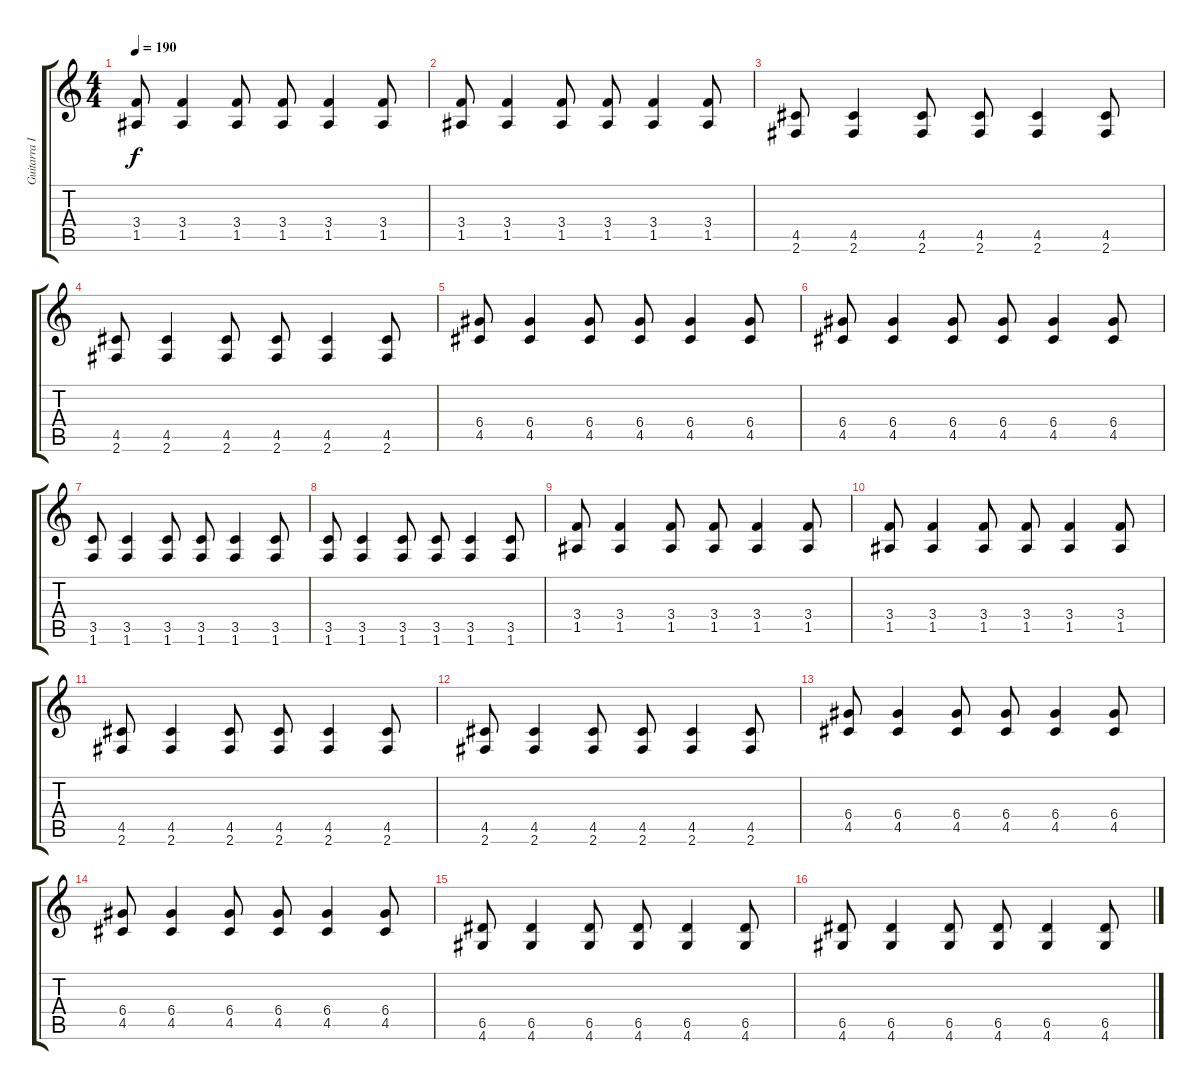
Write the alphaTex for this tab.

\track ("Guitarra II" "Guitarra I") {instrument distortionguitar}
\staff {score tabs}
\tuning (E4 B3 G3 D3 A2 E2) {hide}
\ts (4 4)
\tempo 190
\clef g2
\ks c
(3.4 1.5).8{dy f} (3.4 1.5).4 (3.4 1.5).8 (3.4 1.5).8 (3.4 1.5).4 (3.4 1.5).8 |
(3.4 1.5).8 (3.4 1.5).4 (3.4 1.5).8 (3.4 1.5).8 (3.4 1.5).4 (3.4 1.5).8 |
(4.5 2.6).8 (4.5 2.6).4 (4.5 2.6).8 (4.5 2.6).8 (4.5 2.6).4 (4.5 2.6).8 |
(4.5 2.6).8 (4.5 2.6).4 (4.5 2.6).8 (4.5 2.6).8 (4.5 2.6).4 (4.5 2.6).8 |
(6.4 4.5).8 (6.4 4.5).4 (6.4 4.5).8 (6.4 4.5).8 (6.4 4.5).4 (6.4 4.5).8 |
(6.4 4.5).8 (6.4 4.5).4 (6.4 4.5).8 (6.4 4.5).8 (6.4 4.5).4 (6.4 4.5).8 |
(3.5 1.6).8 (3.5 1.6).4 (3.5 1.6).8 (3.5 1.6).8 (3.5 1.6).4 (3.5 1.6).8 |
(3.5 1.6).8 (3.5 1.6).4 (3.5 1.6).8 (3.5 1.6).8 (3.5 1.6).4 (3.5 1.6).8 |
(3.4 1.5).8 (3.4 1.5).4 (3.4 1.5).8 (3.4 1.5).8 (3.4 1.5).4 (3.4 1.5).8 |
(3.4 1.5).8 (3.4 1.5).4 (3.4 1.5).8 (3.4 1.5).8 (3.4 1.5).4 (3.4 1.5).8 |
(4.5 2.6).8 (4.5 2.6).4 (4.5 2.6).8 (4.5 2.6).8 (4.5 2.6).4 (4.5 2.6).8 |
(4.5 2.6).8 (4.5 2.6).4 (4.5 2.6).8 (4.5 2.6).8 (4.5 2.6).4 (4.5 2.6).8 |
(6.4 4.5).8 (6.4 4.5).4 (6.4 4.5).8 (6.4 4.5).8 (6.4 4.5).4 (6.4 4.5).8 |
(6.4 4.5).8 (6.4 4.5).4 (6.4 4.5).8 (6.4 4.5).8 (6.4 4.5).4 (6.4 4.5).8 |
(6.5 4.6).8 (6.5 4.6).4 (6.5 4.6).8 (6.5 4.6).8 (6.5 4.6).4 (6.5 4.6).8 |
(6.5 4.6).8 (6.5 4.6).4 (6.5 4.6).8 (6.5 4.6).8 (6.5 4.6).4 (6.5 4.6).8
